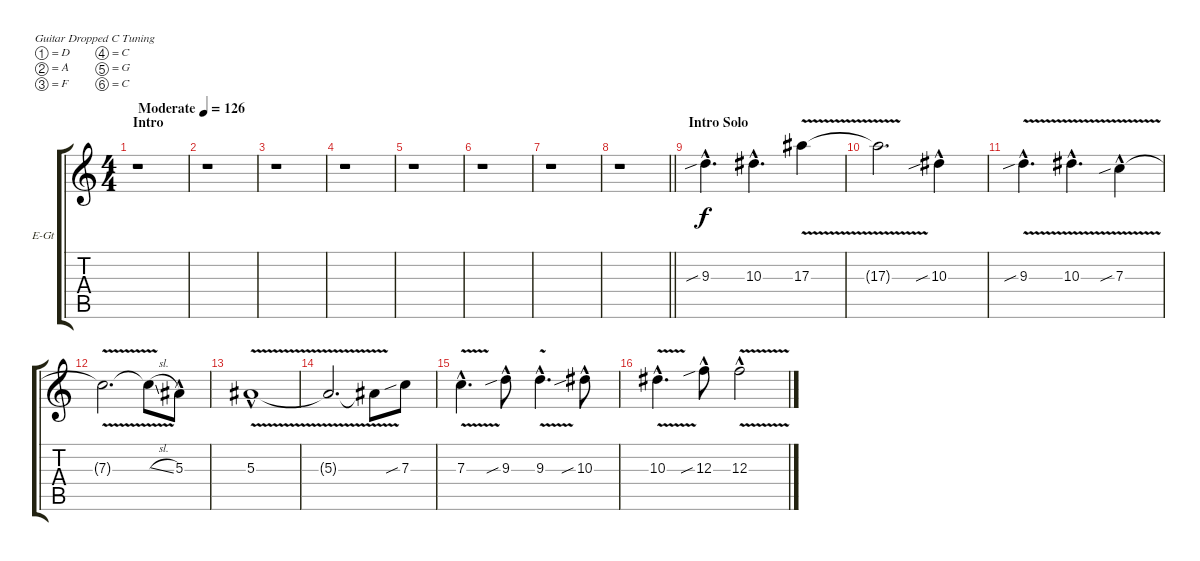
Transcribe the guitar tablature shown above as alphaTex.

\bracketExtendMode groupsimilarinstruments
\firstSystemTrackNameOrientation horizontal
\otherSystemsTrackNameOrientation horizontal
\track ("Lead Guitar" "E-Gt") {instrument distortionguitar}
\staff {score tabs}
\tuning (D4 A3 F3 C3 G2 C2)
\ts (4 4)
\beaming (8 2 2 2 2)
\section ("" "Intro")
\tempo (126 "Moderate")
\clef g2
\ks c
r.1{dy f instrument distortionguitar} |
r.1 |
r.1 |
r.1 |
r.1 |
r.1 |
r.1 |
\barLineRight lightlight
r.1 |
\section ("" "Intro Solo")
9.3{sib hac}.4{d} 10.3{hac}.4{d} 17.3{v}.4 |
17.3{v t}.2{d} 10.3{sib hac}.4 |
9.3{v sib hac}.4{d} 10.3{v hac}.4{d} 7.3{v sib hac}.4 |
7.3{v t}.2{d} 7.3{v sl t}.8 5.3{hac}.8 |
5.3{v hac}.1 |
5.3{v t}.2{d} 5.3{v t}.8 7.3{sib}.8 |
7.3{v hac}.4{d} 9.3{sib hac}.8 9.3{v hac}.4{d} 10.3{sib hac}.8 |
10.3{v hac}.4{d} 12.3{sib hac}.8 12.3{v hac}.2
